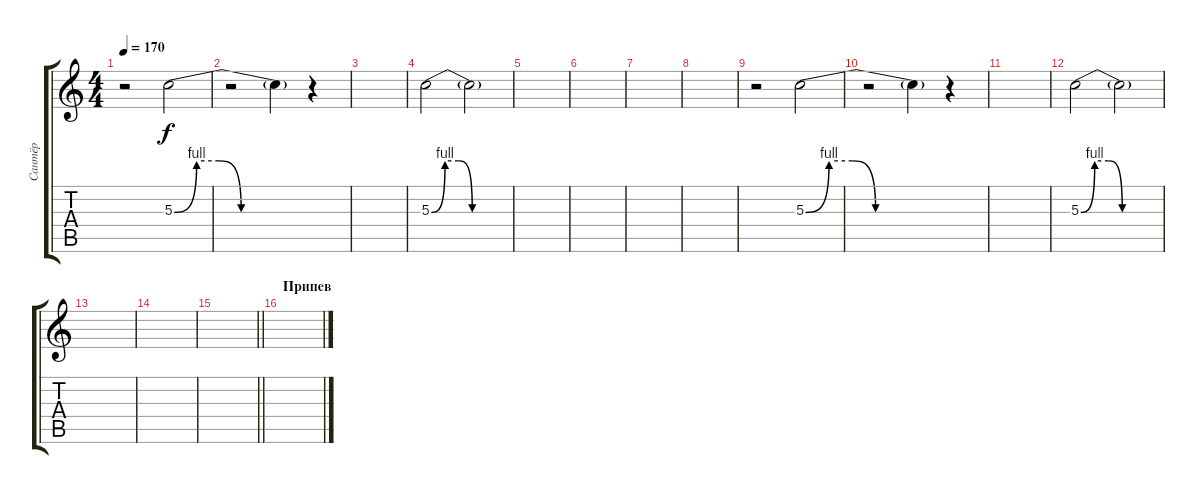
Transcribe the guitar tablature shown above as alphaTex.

\track ("Сантёр" "Сантёр") {instrument overdrivenguitar}
\staff {score tabs}
\tuning (E4 B3 G3 D3 A2 E2) {hide}
\ts (4 4)
\tempo 170
\clef g2
\ks c
r.2{dy f} 5.3{be (custom 0 0 10 4 20 4 30 0 60 0)}.2 |
r.2 5.3{t}.4 r.4 |
|
5.3{be (custom 0 0 10 4 20 4 30 0 60 0)}.2 5.3{t}.2 |
|
|
|
|
r.2 5.3{be (custom 0 0 10 4 20 4 30 0 60 0)}.2 |
r.2 5.3{t}.4 r.4 |
|
5.3{be (custom 0 0 10 4 20 4 30 0 60 0)}.2 5.3{t}.2 |
|
|
\barLineRight lightlight
|
\section ("" "Припев")
